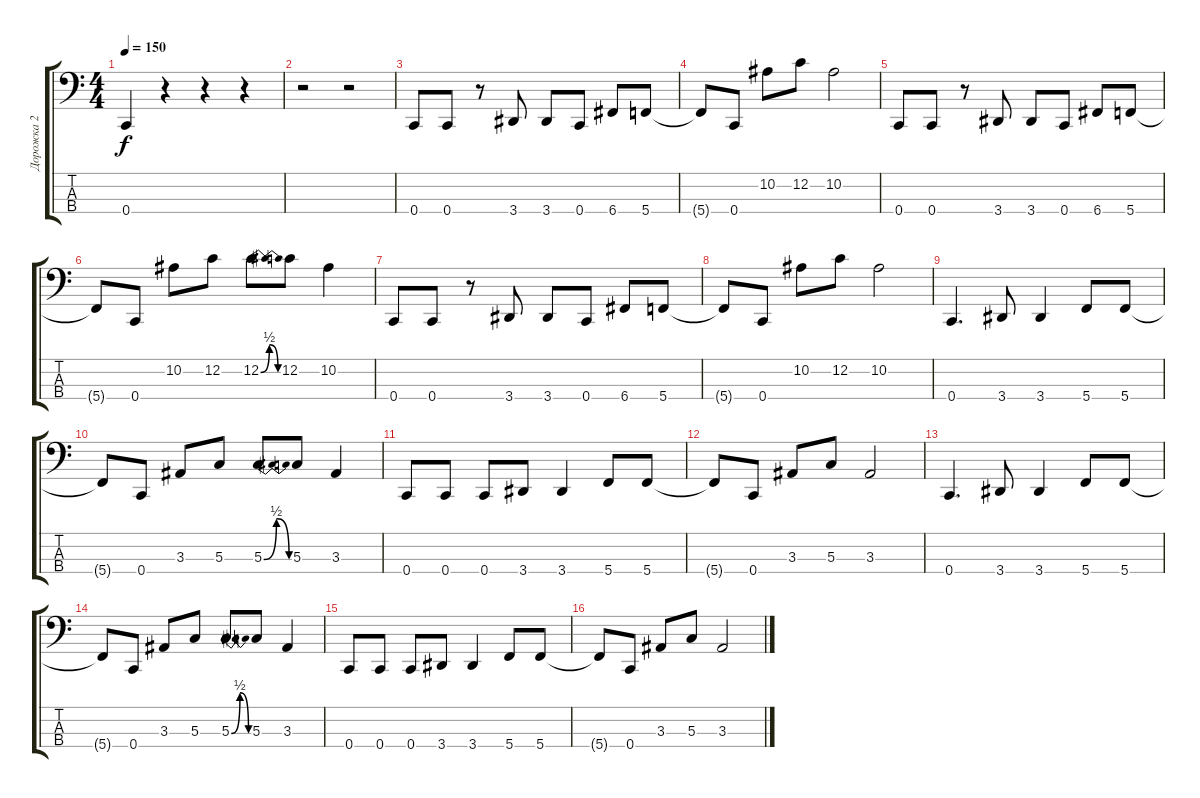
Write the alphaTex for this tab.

\track ("Дорожка 2" "Дорожка 2") {instrument electricbassfinger}
\staff {score tabs}
\tuning (F2 C2 G1 C1) {hide}
\ts (4 4)
\tempo 150
\clef f4
\ks c
0.4.4{dy f} r.4 r.4 r.4 |
r.2 r.2 |
0.4.8 0.4.8 r.8 3.4.8 3.4.8 0.4.8 6.4.8 5.4.8 |
5.4{t}.8 0.4.8 10.2.8 12.2.8 10.2.2 |
0.4.8 0.4.8 r.8 3.4.8 3.4.8 0.4.8 6.4.8 5.4.8 |
5.4{t}.8 0.4.8 10.2.8 12.2.8 12.2{be (bendrelease 0 0 15 2 30 2 60 0)}.8 12.2.8 10.2.4 |
0.4.8 0.4.8 r.8 3.4.8 3.4.8 0.4.8 6.4.8 5.4.8 |
5.4{t}.8 0.4.8 10.2.8 12.2.8 10.2.2 |
0.4.4{d} 3.4.8 3.4.4 5.4.8 5.4.8 |
5.4{t}.8 0.4.8 3.3.8 5.3.8 5.3{be (bendrelease 0 0 15 2 30 2 60 0)}.8 5.3.8 3.3.4 |
0.4.8 0.4.8 0.4.8 3.4.8 3.4.4 5.4.8 5.4.8 |
5.4{t}.8 0.4.8 3.3.8 5.3.8 3.3.2 |
0.4.4{d} 3.4.8 3.4.4 5.4.8 5.4.8 |
5.4{t}.8 0.4.8 3.3.8 5.3.8 5.3{be (bendrelease 0 0 15 2 30 2 60 0)}.8 5.3.8 3.3.4 |
0.4.8 0.4.8 0.4.8 3.4.8 3.4.4 5.4.8 5.4.8 |
5.4{t}.8 0.4.8 3.3.8 5.3.8 3.3.2
